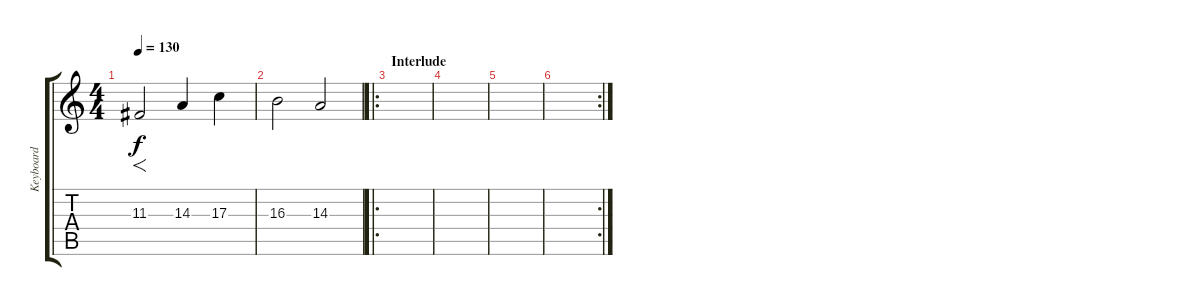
\track ("Keyboard" "Keyboard") {instrument pad4choir}
\staff {score tabs}
\tuning (E4 B3 G3 D3 A2 E2) {hide}
\ts (4 4)
\tempo 130
\clef g2
\ks c
11.3.2{f dy f instrument pad4choir} 14.3.4 17.3.4 |
16.3.2 14.3.2 |
\ro
\section ("" "Interlude")
|
|
|
\rc 2
